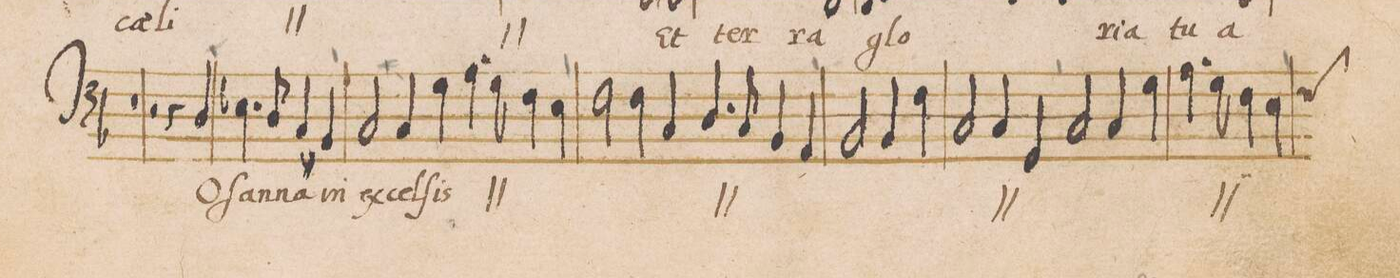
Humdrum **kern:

**kern	**text
*I"BASVS	*
*clefF4	*
*k[b-]	*
*met(C|)	*
*M2/1	*
1r	.
=24-	=24-
2r	.
4r	.
4D/,	O-
4.E-X\	-ſan-
8D/	-na
4C/	in
4BBn/,	ex-
=25-	=25-
2C/,	-cel-
4C/	-ſis
*	*ij
4G\	O-
4.A\	-ſan-
8G\	-na
4F\	in
4Eny\,	ex-
=26-	=26-
2F\	-cel-
4F\	-ſis
4C/	O-
4.D/	-ſan-
8C/	-na
4BB-y/	in
4AA/,	ex-
=27-	=27-
2BB-/	-cel-
4BB-/	-ſis
4F\	O-
2C/	-ſan-
4C/	-na
4GG/,	O-
=28-	=28-
2C/	-ſan-
4C/	-na
4G\	O-
4.A\	-ſan-
8G\	-na
4F\	in
4E\	ex-
*custos:F	*
=29-	=29-
*-	*-
